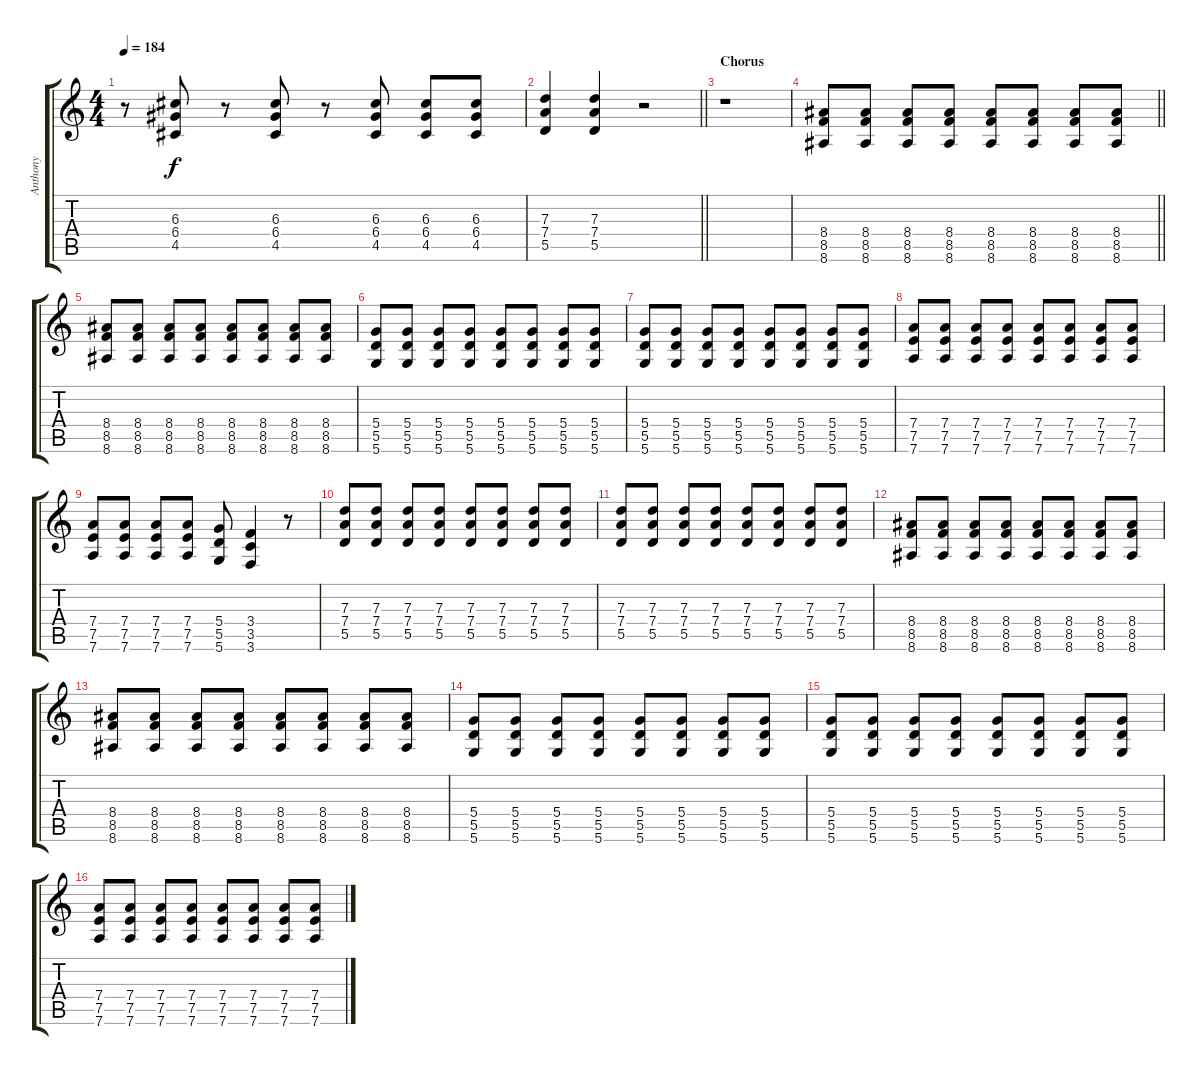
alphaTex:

\track ("Anthony" "Anthony") {instrument distortionguitar}
\staff {score tabs}
\tuning (E4 B3 G3 D3 A2 D2) {hide}
\ts (4 4)
\tempo 184
\clef g2
\ks c
r.8{dy f} (6.3 6.4 4.5).8 r.8 (6.3 6.4 4.5).8 r.8 (6.3 6.4 4.5).8 (6.3 6.4 4.5).8 (6.3 6.4 4.5).8 |
\barLineRight lightlight
(7.3 7.4 5.5).4 (7.3 7.4 5.5).4 r.2 |
\section ("" "Chorus")
r.1 |
\barLineRight lightlight
(8.4 8.5 8.6).8 (8.4 8.5 8.6).8 (8.4 8.5 8.6).8 (8.4 8.5 8.6).8 (8.4 8.5 8.6).8 (8.4 8.5 8.6).8 (8.4 8.5 8.6).8 (8.4 8.5 8.6).8 |
(8.4 8.5 8.6).8 (8.4 8.5 8.6).8 (8.4 8.5 8.6).8 (8.4 8.5 8.6).8 (8.4 8.5 8.6).8 (8.4 8.5 8.6).8 (8.4 8.5 8.6).8 (8.4 8.5 8.6).8 |
(5.4 5.5 5.6).8 (5.4 5.5 5.6).8 (5.4 5.5 5.6).8 (5.4 5.5 5.6).8 (5.4 5.5 5.6).8 (5.4 5.5 5.6).8 (5.4 5.5 5.6).8 (5.4 5.5 5.6).8 |
(5.4 5.5 5.6).8 (5.4 5.5 5.6).8 (5.4 5.5 5.6).8 (5.4 5.5 5.6).8 (5.4 5.5 5.6).8 (5.4 5.5 5.6).8 (5.4 5.5 5.6).8 (5.4 5.5 5.6).8 |
(7.4 7.5 7.6).8 (7.4 7.5 7.6).8 (7.4 7.5 7.6).8 (7.4 7.5 7.6).8 (7.4 7.5 7.6).8 (7.4 7.5 7.6).8 (7.4 7.5 7.6).8 (7.4 7.5 7.6).8 |
(7.4 7.5 7.6).8 (7.4 7.5 7.6).8 (7.4 7.5 7.6).8 (7.4 7.5 7.6).8 (5.4 5.5 5.6).8 (3.4 3.5 3.6).4 r.8 |
(7.3 7.4 5.5).8 (7.3 7.4 5.5).8 (7.3 7.4 5.5).8 (7.3 7.4 5.5).8 (7.3 7.4 5.5).8 (7.3 7.4 5.5).8 (7.3 7.4 5.5).8 (7.3 7.4 5.5).8 |
(7.3 7.4 5.5).8 (7.3 7.4 5.5).8 (7.3 7.4 5.5).8 (7.3 7.4 5.5).8 (7.3 7.4 5.5).8 (7.3 7.4 5.5).8 (7.3 7.4 5.5).8 (7.3 7.4 5.5).8 |
(8.4 8.5 8.6).8 (8.4 8.5 8.6).8 (8.4 8.5 8.6).8 (8.4 8.5 8.6).8 (8.4 8.5 8.6).8 (8.4 8.5 8.6).8 (8.4 8.5 8.6).8 (8.4 8.5 8.6).8 |
(8.4 8.5 8.6).8 (8.4 8.5 8.6).8 (8.4 8.5 8.6).8 (8.4 8.5 8.6).8 (8.4 8.5 8.6).8 (8.4 8.5 8.6).8 (8.4 8.5 8.6).8 (8.4 8.5 8.6).8 |
(5.4 5.5 5.6).8 (5.4 5.5 5.6).8 (5.4 5.5 5.6).8 (5.4 5.5 5.6).8 (5.4 5.5 5.6).8 (5.4 5.5 5.6).8 (5.4 5.5 5.6).8 (5.4 5.5 5.6).8 |
(5.4 5.5 5.6).8 (5.4 5.5 5.6).8 (5.4 5.5 5.6).8 (5.4 5.5 5.6).8 (5.4 5.5 5.6).8 (5.4 5.5 5.6).8 (5.4 5.5 5.6).8 (5.4 5.5 5.6).8 |
(7.4 7.5 7.6).8 (7.4 7.5 7.6).8 (7.4 7.5 7.6).8 (7.4 7.5 7.6).8 (7.4 7.5 7.6).8 (7.4 7.5 7.6).8 (7.4 7.5 7.6).8 (7.4 7.5 7.6).8
